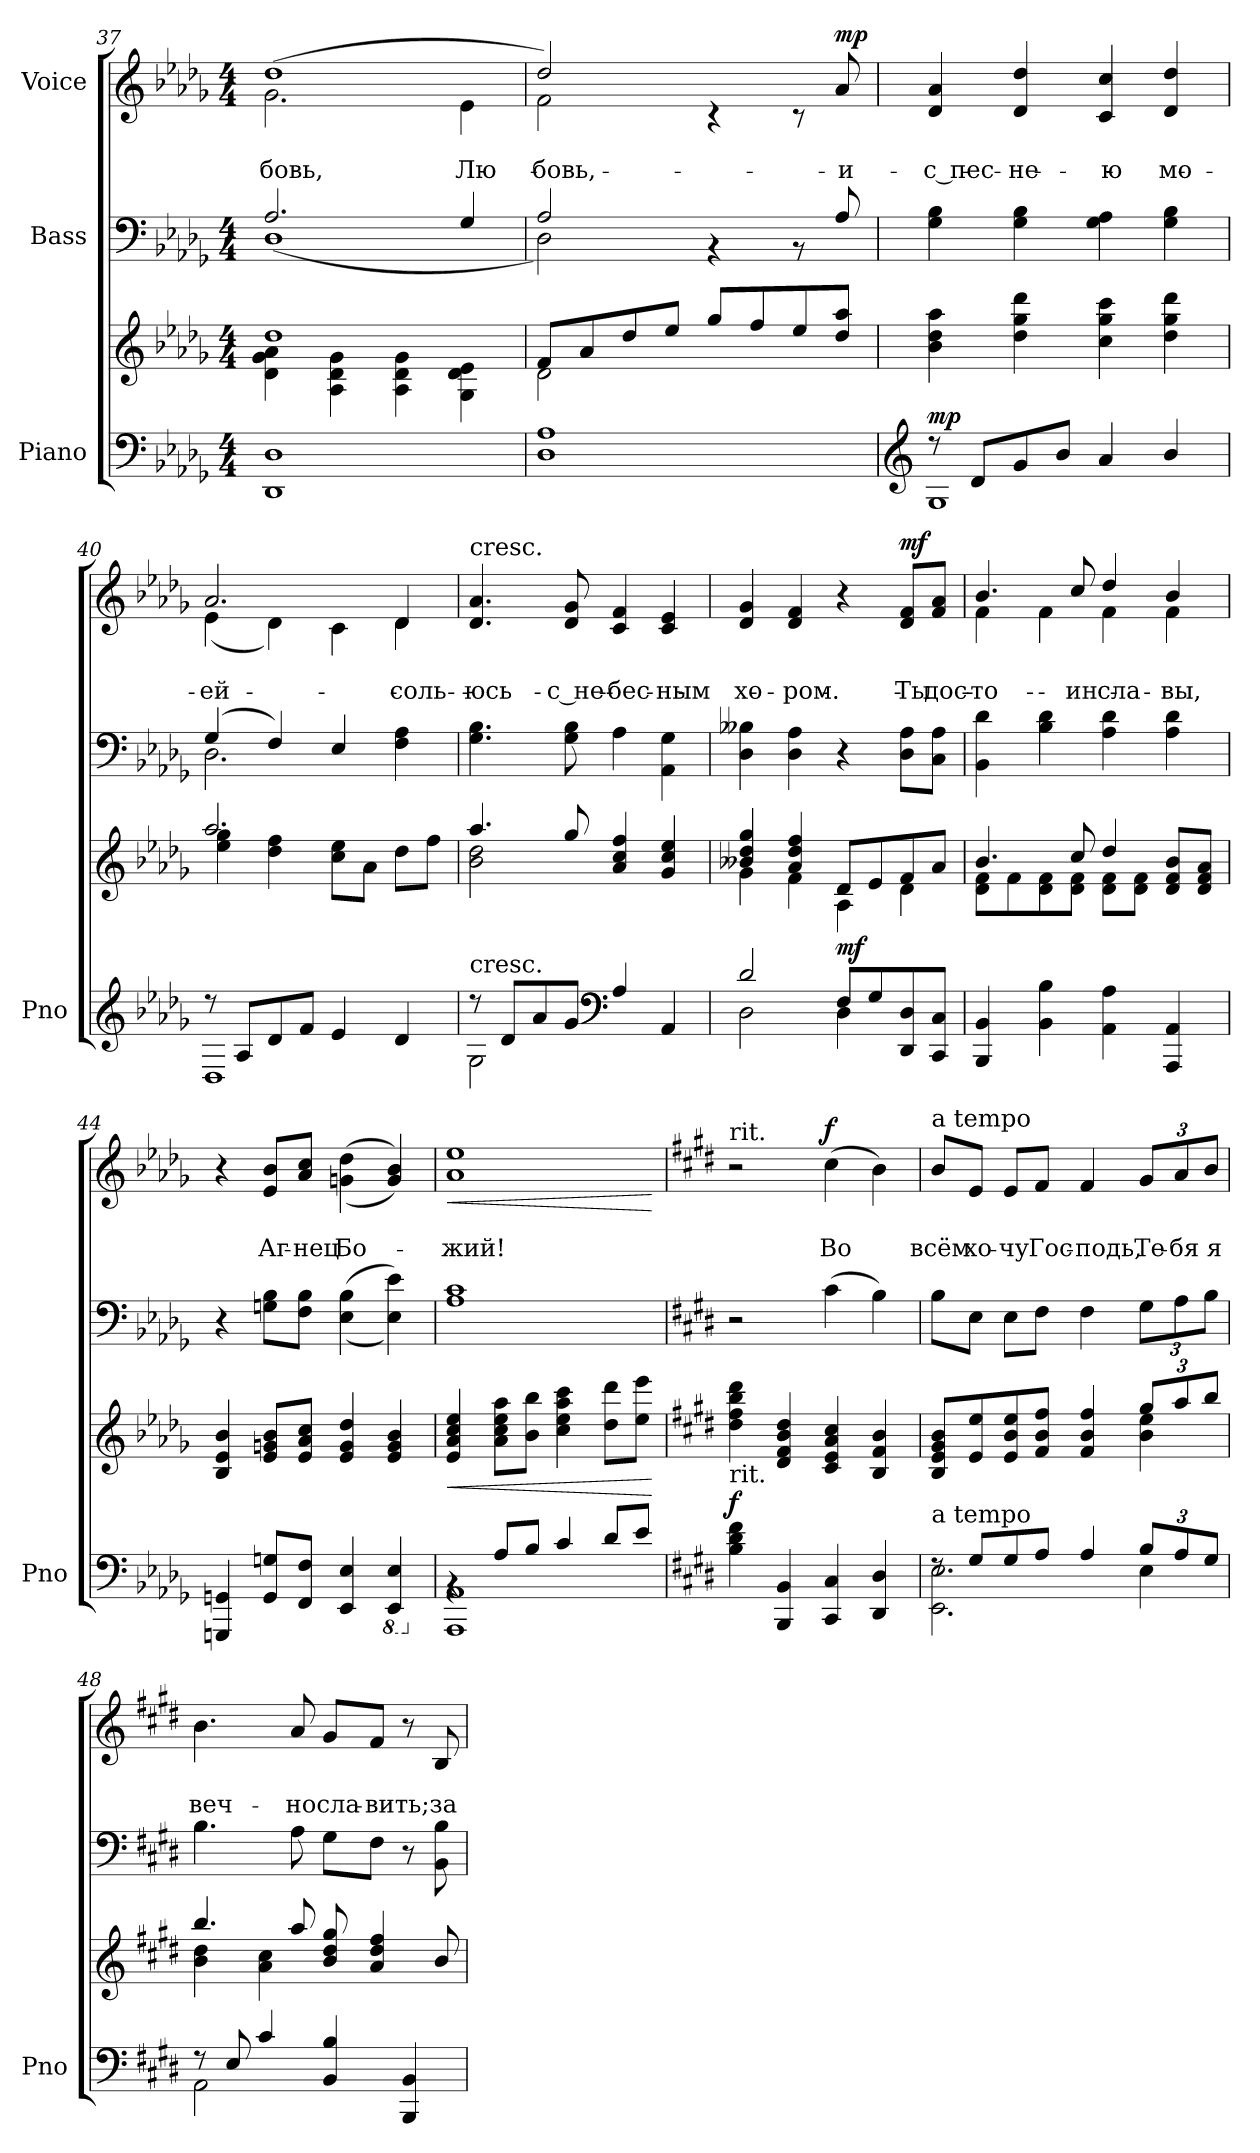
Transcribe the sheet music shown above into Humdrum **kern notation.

**kern	**kern	**dynam	**kern	**kern	**text	**text	**dynam
*part3	*part3	*part3	*part2	*part1	*part1	*part1	*part1
*staff4	*staff3	*staff3/4	*staff2	*staff1	*staff1	*staff1	*staff1
*I"Piano	*	*	*I"Bass	*I"Voice	*	*	*
*I'Pno	*	*	*	*	*	*	*
*clefF4	*clefG2	*	*clefF4	*clefG2	*	*	*
*k[b-e-a-d-g-]	*k[b-e-a-d-g-]	*	*k[b-e-a-d-g-]	*k[b-e-a-d-g-]	*	*	*
*M4/4	*M4/4	*	*M4/4	*M4/4	*	*	*
=37	=37	=37	=37	=37	=37	=37	=37
*	*^	*	*^	*^	*	*	*
1DD- 1D-	1dd-	4d-\ 4g-\ 4a-\	.	2.A-/	(1D-	(1dd-	2.g-\	.	-бовь,	.
.	.	4A-\ 4d-\ 4g-\	.	.	.	.	.	.	.	.
.	.	4A-\ 4d-\ 4g-\	.	.	.	.	.	.	.	.
.	.	4G-\ 4d-\ 4e-\	.	4G-/	.	.	4e-\	.	Лю-	.
=38	=38	=38	=38	=38	=38	=38	=38	=38	=38	=38
1D- 1A-	8f/L	2d-\	.	2A-/	2D-\)	2dd-/)	2f\	.	-бовь,	.
.	8a-/	.	.	.	.	.	.	.	.	.
.	8dd-/	.	.	.	.	.	.	.	.	.
.	8ee-/J	.	.	.	.	.	.	.	.	.
.	8gg-/L	2ryy	.	4rBB	2ryy	4rc	2ryy	.	.	.
.	8ff/	.	.	.	.	.	.	.	.	.
.	8ee-/	.	.	8rBB	.	8rc	.	.	.	.
!	!	!	!	!	!	!	!	!	!	!LO:DY:a
.	8dd-/ 8aa-/J	.	.	8A-/	.	8a-/	.	.	и	mp
*	*v	*v	*	*	*	*v	*v	*	*	*
*	*	*	*v	*v	*	*	*	*
=39	=39	=39	=39	=39	=39	=39	=39
*clefG2	*	*	*	*	*	*	*
*^	*	*	*	*	*	*	*
!	!	!	!LO:DY:a=2	!	!	!	!	!
8r	1G-	4b-\ 4dd-\ 4aa-\	mp	4G-\ 4B-\	4d-/ 4a-/	.	с пес-	.
8d-/L	.	.	.	.	.	.	.	.
8g-/	.	4dd-\ 4gg-\ 4ddd-\	.	4G-\ 4B-\	4d-/ 4dd-/	.	-не-	.
8b-/J	.	.	.	.	.	.	.	.
4a-/	.	4cc\ 4gg-\ 4ccc\	.	4G-\ 4A-\	4c/ 4cc/	.	-ю	.
4b-/	.	4dd-\ 4gg-\ 4ddd-\	.	4G-\ 4B-\	4d-/ 4dd-/	.	мо-	.
!!LO:LB:g=z
=40	=40	=40	=40	=40	=40	=40	=40	=40
*	*	*^	*	*^	*^	*	*	*
8r	1D-	2.aa-/	4ee-\ 4gg-\	.	(4G-/	2.D-\	2.a-/	(4e-\	.	-ей	.
8A-/L	.	.	.	.	.	.	.	.	.	.	.
8d-/	.	.	4dd-\ 4ff\	.	4F/)	.	.	4d-\)	.	.	.
8f/J	.	.	.	.	.	.	.	.	.	.	.
4e-/	.	.	8cc\ 8ee-\L	.	4E-/	.	.	4c\	.	.	.
.	.	.	8a-\J	.	.	.	.	.	.	.	.
4d-/	.	8dd-\L	4ryy	.	4F\ 4A-\	4ryy	4d-/	4d-\	.	соль-	.
.	.	8ff\J	.	.	.	.	.	.	.	.	.
*	*	*	*	*	*v	*v	*	*	*	*	*
*	*	*	*	*	*	*v	*v	*	*	*
=41	=41	=41	=41	=41	=41	=41	=41	=41	=41
!	!	!	!	!	!	!LO:TX:a:t=cresc.	!	!	!
!LO:TX:a:t=cresc.	!	!	!	!	!	!	!	!	!
8r	2G-\	4.aa-/	2b-\ 2dd-\	.	4.G-\ 4.B-\	4.d-/ 4.a-/	.	-юсь	.
8d-/L	.	.	.	.	.	.	.	.	.
8a-/	.	.	.	.	.	.	.	.	.
8g-/J	.	8gg-/	.	.	8G-\ 8B-\	8d-/ 8g-/	.	с не-	.
*clefF4	*	*	*	*	*	*	*	*	*
4A-/	2ryy	4a-/ 4cc/ 4ff/	2ryy	.	4A-\	4c/ 4f/	.	-бес-	.
4AA-/	.	4g-/ 4cc/ 4ee-/	.	.	4AA-\ 4G-\	4c/ 4e-/	.	-ным	.
=42	=42	=42	=42	=42	=42	=42	=42	=42	=42
2d-/	2D-\	4b--X/ 4dd-/ 4gg-/	4g-\	.	4D-\ 4B--X\	4d-/ 4g-/	.	хо-	.
.	.	4a-/ 4dd-/ 4ff/	4f\	.	4D-\ 4A-\	4d-/ 4f/	.	-ром.	.
!	!	!	!	!LO:DY:a=2	!	!	!	!	!
8F/L	4D-\	8d-/L	4A-\	mf	4r	4r	.	.	.
8G-/	.	8e-/	.	.	.	.	.	.	.
!	!	!	!	!	!	!	!	!	!LO:DY:a
8DD-/ 8D-/	4ryy	8f/	4d-\	.	8D-\ 8A-\L	8d-/ 8f/L	.	Ты	mf
8CC/ 8C/J	.	8a-/J	.	.	8C\ 8A-\J	8f/ 8a-/J	.	дос-	.
*v	*v	*	*	*	*	*	*	*	*
!!LO:PB:g=z
=43	=43	=43	=43	=43	=43	=43	=43	=43
*	*	*	*	*	*^	*	*	*
4BBB-/ 4BB-/	4.b-/	8d-\ 8f\L	.	4BB-\ 4d-\	4.b-/	4f\	.	-то-	.
.	.	8f\	.	.	.	.	.	.	.
4BB-\ 4B-\	.	8d-\ 8f\	.	4B-\ 4d-\	.	4f\	.	.	.
.	8cc/	8d-\ 8f\J	.	.	8cc/	.	.	-ин	.
4AA-\ 4A-\	4dd-/	8d-\ 8f\L	.	4A-\ 4d-\	4dd-/	4f\	.	сла-	.
.	.	8d-\ 8f\J	.	.	.	.	.	.	.
4AAA-/ 4AA-/	8d-/ 8f/ 8b-/L	4ryy	.	4A-\ 4d-\	4b-/	4f\	.	-вы,	.
.	8d-/ 8f/ 8a-/J	.	.	.	.	.	.	.	.
*	*v	*v	*	*	*v	*v	*	*	*
=44	=44	=44	=44	=44	=44	=44	=44
4GGGn/ 4GGn/	4B-/ 4e-/ 4b-/	.	4r	4r	.	.	.
8GG/ 8Gn/L	8e-/ 8gn/ 8b-/L	.	8Gn\ 8B-\L	8e-/ 8b-/L	.	Аг-	.
8FF/ 8F/J	8e-/ 8a-/ 8cc/J	.	8F\ 8B-\J	8a-/ 8cc/J	.	-нец	.
4EE-/ 4E-/	4e-/ 4g/ 4dd-/	.	((4E-\ 4B-\	((4gn\ 4dd-\	.	Бо-	.
*8ba	*	*	*	*	*	*	*
4EEE-/ 4EE-/	4e-/ 4g/ 4b-/	.	4E-\ 4e-\))	4g/ 4b-/))	.	.	.
=45	=45	=45	=45	=45	=45	=45	=45
*X8ba	*	*	*	*	*	*	*
*^	*	*	*	*	*	*	*
!	!	!	!LO:HP:b	!	!	!	!	!LO:HP:b
4rBB	1AAA- 1AA-	4e-/ 4a-/ 4cc/ 4ee-/	<	1A- 1c	1a- 1ee-	.	жий!	<
8A-/L	.	8a-\ 8cc\ 8ee-\ 8aa-\L	.	.	.	.	.	.
8B-/J	.	8b-\ 8bb-\J	.	.	.	.	.	.
4c/	.	4cc\ 4ee-\ 4aa-\ 4ccc\	.	.	.	.	.	.
8d-/L	.	8dd-\ 8ddd-\L	.	.	.	.	.	.
8e-/J	.	8ee-\ 8eee-\J	.	.	.	.	.	.
*v	*v	*	*	*	*	*	*	*
.	.	[	.	.	.	.	[
=46	=46	=46	=46	=46	=46	=46	=46
*k[f#c#g#d#]	*k[f#c#g#d#]	*	*k[f#c#g#d#]	*k[f#c#g#d#]	*	*	*
!	!	!	!	!LO:TX:a:t=rit.	!	!	!
!LO:TX:a:t=rit.	!	!	!	!	!	!	!
!	!	!LO:DY:a=2	!	!	!	!	!
4B\ 4d#\ 4f#\	4dd#\ 4ff#\ 4bb\ 4ddd#\	f	2r	2r	.	.	.
4BBB/ 4BB/	4d#/ 4f#/ 4b/ 4dd#/	.	.	.	.	.	.
!	!	!	!	!	!	!	!LO:DY:a
4CC#/ 4C#/	4c#/ 4e/ 4a/ 4cc#/	.	(4c#\	(4cc#\	.	Во	f
4DD#/ 4D#/	4B/ 4f#/ 4b/	.	4B\)	4b\)	.	.	.
!!LO:LB:g=z
=47	=47	=47	=47	=47	=47	=47	=47
*^	*^	*	*	*	*	*	*
!	!	!	!	!	!	!LO:TX:a:t=a tempo	!	!	!
!LO:TX:a:t=a tempo	!	!	!	!	!	!	!	!	!
8rF	2.EE\ 2.E\	8B/ 8e/ 8g#/ 8b/L	2.ryy	.	8B\L	8b/L	.	всём	.
8G#/L	.	8e/ 8ee/	.	.	8E\J	8e/J	.	хо-	.
8G#/	.	8e/ 8b/ 8ee/	.	.	8E\L	8e/L	.	-чу	.
8A/J	.	8f#/ 8b/ 8ff#/J	.	.	8F#\J	8f#/J	.	Гос-	.
4A/	.	4f#/ 4b/ 4ff#/	.	.	4F#\	4f#/	.	-подь,	.
*Xbrackettup	*	*Xbrackettup	*	*	*	*	*	*	*
12B/L	4E\	12gg#/L	4b\ 4ee\	.	12G#\L	12g#/L	.	Те-	.
12A/	.	12aa/	.	.	12A\	12a/	.	-бя	.
12G#/J	.	12bb/J	.	.	12B\J	12b/J	.	я	.
=48	=48	=48	=48	=48	=48	=48	=48	=48	=48
8r	2AA\	4.bb/	4b\ 4dd#\	.	4.B\	4.b\	.	веч-	.
8E/	.	.	.	.	.	.	.	.	.
4c#/	.	.	4a\ 4cc#\	.	.	.	.	.	.
.	.	8aa/	.	.	8A\	8a/	.	-но	.
4BB/ 4B/	2ryy	8b/ 8dd#/ 8gg#/	2ryy	.	8G#\L	8g#/L	.	сла-	.
.	.	4a/ 4dd#/ 4ff#/	.	.	8F#\J	8f#/J	.	-вить;	.
4BBB/ 4BB/	.	.	.	.	8r	8r	.	.	.
.	.	8b/	.	.	8BB\ 8B\	8B/	.	за	.
*v	*v	*	*	*	*	*	*	*	*
*	*v	*v	*	*	*	*	*	*
=	=	=	=	=	=	=	=
*-	*-	*-	*-	*-	*-	*-	*-
